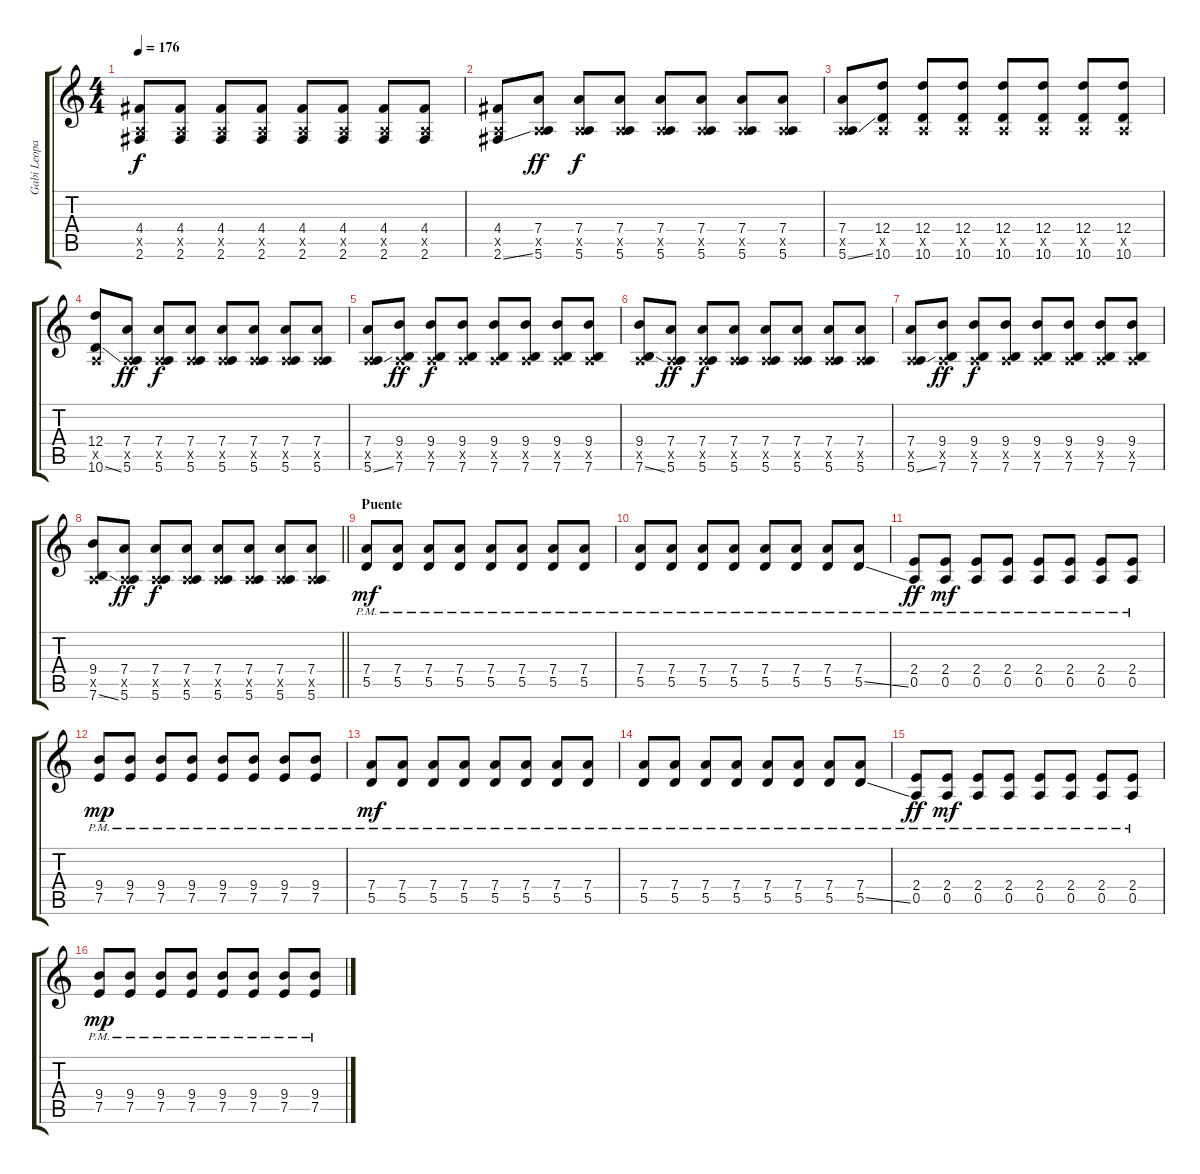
\track ("Gabi Leopardi" "Gabi Leopa") {instrument distortionguitar}
\staff {score tabs}
\tuning (E4 B3 G3 D3 A2 E2) {hide}
\ts (4 4)
\tempo 176
\clef g2
\ks c
(4.4 0.5{x} 2.6).8{dy f volume 11} (4.4 0.5{x} 2.6).8 (4.4 0.5{x} 2.6).8 (4.4 0.5{x} 2.6).8 (4.4 0.5{x} 2.6).8 (4.4 0.5{x} 2.6).8 (4.4 0.5{x} 2.6).8 (4.4 0.5{x} 2.6).8 |
(4.4 0.5{x} 2.6{ss}).8 (7.4 0.5{x} 5.6).8{dy ff} (7.4 0.5{x} 5.6).8{dy f} (7.4 0.5{x} 5.6).8 (7.4 0.5{x} 5.6).8 (7.4 0.5{x} 5.6).8 (7.4 0.5{x} 5.6).8 (7.4 0.5{x} 5.6).8 |
(7.4 0.5{x} 5.6{ss}).8 (12.4 0.5{x} 10.6).8 (12.4 0.5{x} 10.6).8 (12.4 0.5{x} 10.6).8 (12.4 0.5{x} 10.6).8 (12.4 0.5{x} 10.6).8 (12.4 0.5{x} 10.6).8 (12.4 0.5{x} 10.6).8 |
(12.4 0.5{x} 10.6{ss}).8 (7.4 0.5{x} 5.6).8{dy ff} (7.4 0.5{x} 5.6).8{dy f} (7.4 0.5{x} 5.6).8 (7.4 0.5{x} 5.6).8 (7.4 0.5{x} 5.6).8 (7.4 0.5{x} 5.6).8 (7.4 0.5{x} 5.6).8 |
(7.4 0.5{x} 5.6{ss}).8 (9.4 0.5{x} 7.6).8{dy ff} (9.4 0.5{x} 7.6).8{dy f} (9.4 0.5{x} 7.6).8 (9.4 0.5{x} 7.6).8 (9.4 0.5{x} 7.6).8 (9.4 0.5{x} 7.6).8 (9.4 0.5{x} 7.6).8 |
(9.4 0.5{x} 7.6{ss}).8 (7.4 0.5{x} 5.6).8{dy ff} (7.4 0.5{x} 5.6).8{dy f} (7.4 0.5{x} 5.6).8 (7.4 0.5{x} 5.6).8 (7.4 0.5{x} 5.6).8 (7.4 0.5{x} 5.6).8 (7.4 0.5{x} 5.6).8 |
(7.4 0.5{x} 5.6{ss}).8 (9.4 0.5{x} 7.6).8{dy ff} (9.4 0.5{x} 7.6).8{dy f} (9.4 0.5{x} 7.6).8 (9.4 0.5{x} 7.6).8 (9.4 0.5{x} 7.6).8 (9.4 0.5{x} 7.6).8 (9.4 0.5{x} 7.6).8 |
\barLineRight lightlight
(9.4 0.5{x} 7.6{ss}).8 (7.4 0.5{x} 5.6).8{dy ff} (7.4 0.5{x} 5.6).8{dy f} (7.4 0.5{x} 5.6).8 (7.4 0.5{x} 5.6).8 (7.4 0.5{x} 5.6).8 (7.4 0.5{x} 5.6).8 (7.4 0.5{x} 5.6).8 |
\section ("" "Puente")
(7.4{pm} 5.5{pm}).8{dy mf volume 15 balance 5} (7.4{pm} 5.5{pm}).8 (7.4{pm} 5.5{pm}).8 (7.4{pm} 5.5{pm}).8 (7.4{pm} 5.5{pm}).8 (7.4{pm} 5.5{pm}).8 (7.4{pm} 5.5{pm}).8 (7.4{pm} 5.5{pm}).8 |
(7.4{pm} 5.5{pm}).8 (7.4{pm} 5.5{pm}).8 (7.4{pm} 5.5{pm}).8 (7.4{pm} 5.5{pm}).8 (7.4{pm} 5.5{pm}).8 (7.4{pm} 5.5{pm}).8 (7.4{pm} 5.5{pm}).8 (7.4{pm} 5.5{ss pm}).8 |
(2.4{pm} 0.5{pm}).8{dy ff} (2.4{pm} 0.5{pm}).8{dy mf} (2.4{pm} 0.5{pm}).8 (2.4{pm} 0.5{pm}).8 (2.4{pm} 0.5{pm}).8 (2.4{pm} 0.5{pm}).8 (2.4{pm} 0.5{pm}).8 (2.4{pm} 0.5{pm}).8 |
(9.4 7.5{pm}).8{dy mp} (9.4 7.5{pm}).8 (9.4 7.5{pm}).8 (9.4 7.5{pm}).8 (9.4 7.5{pm}).8 (9.4 7.5{pm}).8 (9.4 7.5{pm}).8 (9.4 7.5{pm}).8 |
(7.4{pm} 5.5{pm}).8{dy mf} (7.4{pm} 5.5{pm}).8 (7.4{pm} 5.5{pm}).8 (7.4{pm} 5.5{pm}).8 (7.4{pm} 5.5{pm}).8 (7.4{pm} 5.5{pm}).8 (7.4{pm} 5.5{pm}).8 (7.4{pm} 5.5{pm}).8 |
(7.4{pm} 5.5{pm}).8 (7.4{pm} 5.5{pm}).8 (7.4{pm} 5.5{pm}).8 (7.4{pm} 5.5{pm}).8 (7.4{pm} 5.5{pm}).8 (7.4{pm} 5.5{pm}).8 (7.4{pm} 5.5{pm}).8 (7.4{pm} 5.5{ss pm}).8 |
(2.4{pm} 0.5{pm}).8{dy ff} (2.4{pm} 0.5{pm}).8{dy mf} (2.4{pm} 0.5{pm}).8 (2.4{pm} 0.5{pm}).8 (2.4{pm} 0.5{pm}).8 (2.4{pm} 0.5{pm}).8 (2.4{pm} 0.5{pm}).8 (2.4{pm} 0.5{pm}).8 |
(9.4 7.5{pm}).8{dy mp} (9.4 7.5{pm}).8 (9.4 7.5{pm}).8 (9.4 7.5{pm}).8 (9.4 7.5{pm}).8 (9.4 7.5{pm}).8 (9.4 7.5{pm}).8 (9.4 7.5{pm}).8
